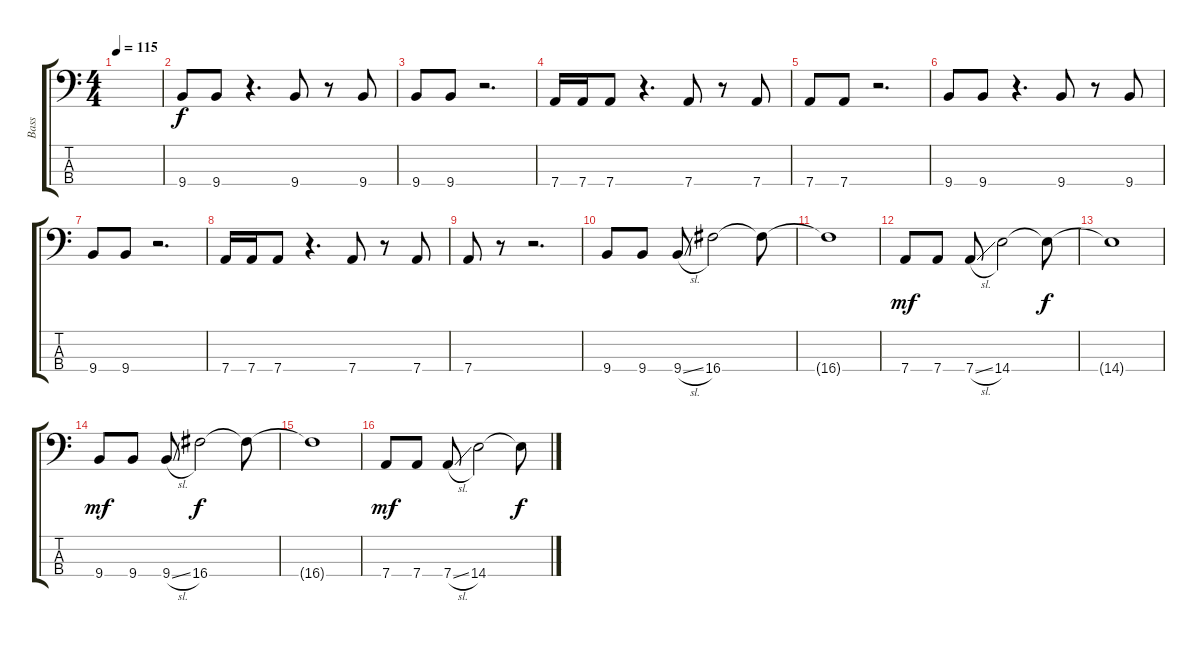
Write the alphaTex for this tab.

\track ("Bass" "Bass") {instrument electricbasspick}
\staff {score tabs}
\tuning (G2 D2 A1 D1) {hide}
\ts (4 4)
\tempo 115
\clef f4
\ks c
|
9.4.8 9.4.8 r.4{d} 9.4.8 r.8 9.4.8 |
9.4.8 9.4.8 r.2{d} |
7.4.16 7.4.16 7.4.8 r.4{d} 7.4.8 r.8 7.4.8 |
7.4.8 7.4.8 r.2{d} |
9.4.8 9.4.8 r.4{d} 9.4.8 r.8 9.4.8 |
9.4.8 9.4.8 r.2{d} |
7.4.16 7.4.16 7.4.8 r.4{d} 7.4.8 r.8 7.4.8 |
7.4.8 r.8 r.2{d} |
9.4.8{volume 13} 9.4.8 9.4{sl}.8 16.4.2 16.4{t}.8{dy f} |
16.4{t}.1 |
7.4.8{dy mf} 7.4.8 7.4{sl}.8 14.4.2 14.4{t}.8{dy f} |
14.4{t}.1 |
9.4.8{dy mf} 9.4.8 9.4{sl}.8 16.4.2{dy f} 16.4{t}.8 |
16.4{t}.1 |
7.4.8{dy mf} 7.4.8 7.4{sl}.8 14.4.2 14.4{t}.8{dy f}
